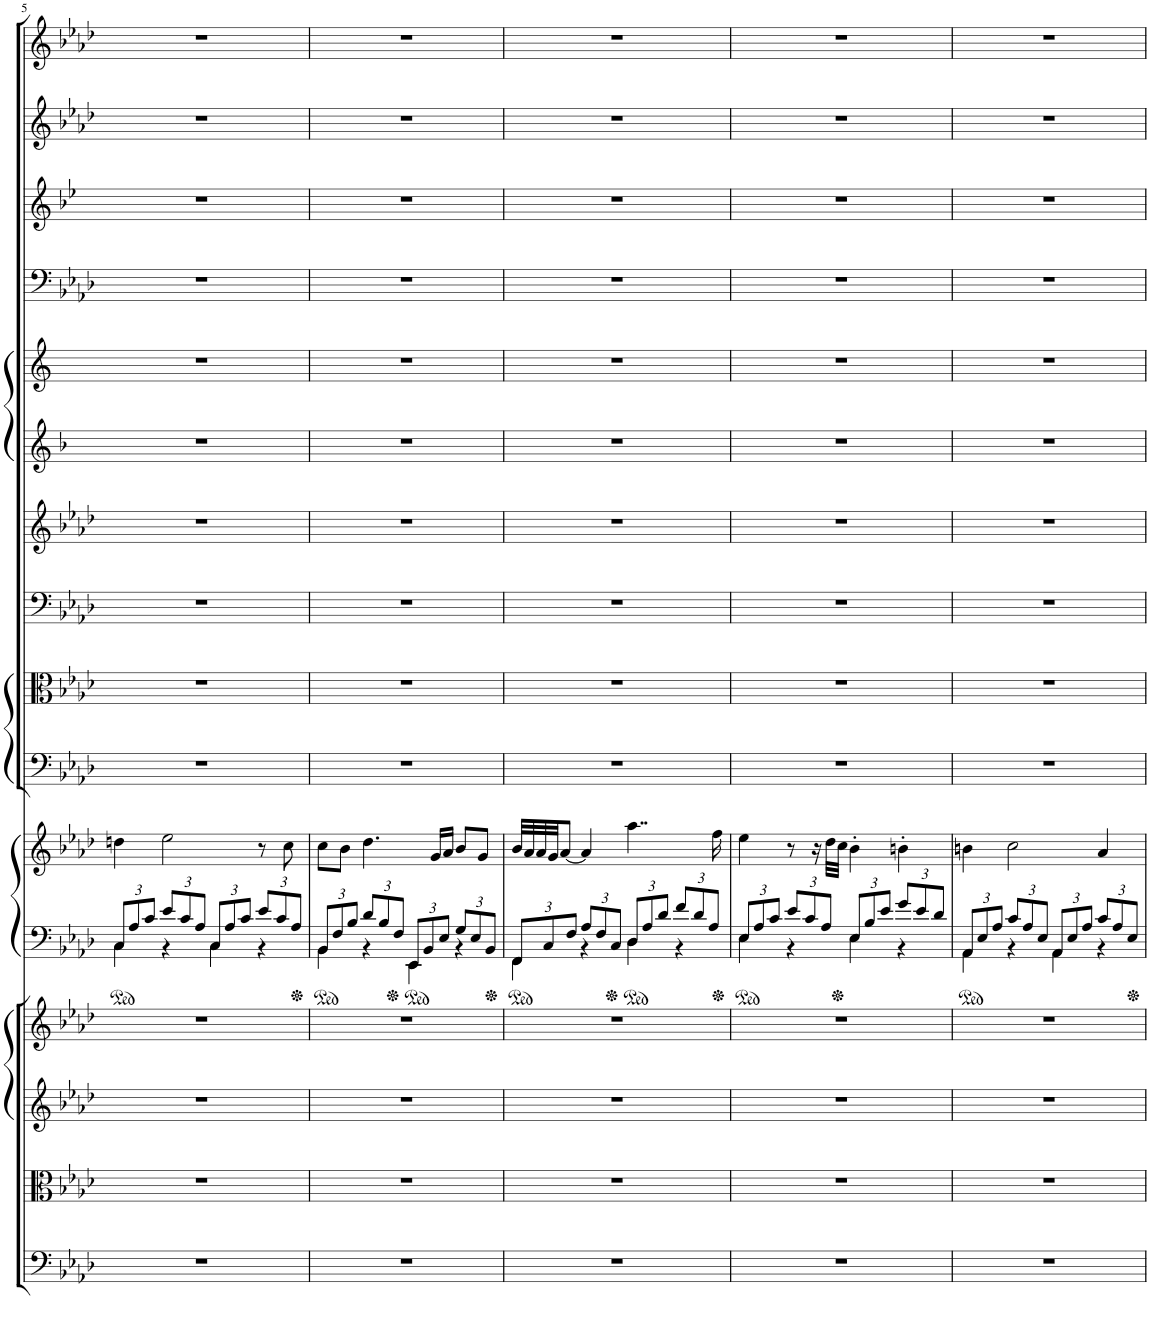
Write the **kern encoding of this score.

**kern	**kern	**kern	**kern	**kern	**kern	**kern	**kern	**kern	**kern	**kern	**kern	**kern	**kern	**kern	**kern
*part15	*part14	*part13	*part12	*part11	*part11	*part10	*part9	*part8	*part7	*part6	*part5	*part4	*part3	*part2	*part1
*staff16	*staff15	*staff14	*staff13	*staff12	*staff11	*staff10	*staff9	*staff8	*staff7	*staff6	*staff5	*staff4	*staff3	*staff2	*staff1
*I"Bassi	*I"Viola	*I"Violino II	*I"Violino I	*I"Pianoforte	*	*I"Trombone Basso	*I"Tromboni Alto, Tenore	*I"Timpani in C, F, G	*I"Trombe in C	*I"Corni in Es	*I"Corni in As	*I"Fagotti	*I"Clarinetti in B	*I"Oboi (II = Corno inglese)	*I"Flauto
*	*	*	*	*I'Pno	*	*	*I'Trb	*I'Timp	*	*	*	*	*I'Cl	*I'Ob	*I'Fl
!!LO:PB:g=z
*clefF4	*clefC3	*clefG2	*clefG2	*clefF4	*clefG2	*clefF4	*clefC3	*clefF4	*clefG2	*clefG2	*clefG2	*clefF4	*clefG2	*clefG2	*clefG2
*	*	*	*	*	*	*	*	*	*	*Trd4c7	*Trd4c7	*	*Trd1c2	*	*
*k[b-e-a-d-]	*k[b-e-a-d-]	*k[b-e-a-d-]	*k[b-e-a-d-]	*k[b-e-a-d-]	*k[b-e-a-d-]	*k[b-e-a-d-]	*k[b-e-a-d-]	*k[b-e-a-d-]	*k[b-e-a-d-]	*k[b-]	*k[]	*k[b-e-a-d-]	*k[b-e-]	*k[b-e-a-d-]	*k[b-e-a-d-]
*M4/4	*M4/4	*M4/4	*M4/4	*M4/4	*M4/4	*M4/4	*M4/4	*M4/4	*M4/4	*M4/4	*M4/4	*M4/4	*M4/4	*M4/4	*M4/4
*met(c)	*met(c)	*met(c)	*met(c)	*met(c)	*met(c)	*met(c)	*met(c)	*met(c)	*met(c)	*met(c)	*met(c)	*met(c)	*met(c)	*met(c)	*met(c)
*	*	*	*	*Xbrackettup	*	*	*	*	*	*	*	*	*	*	*
=5	=5	=5	=5	=5	=5	=5	=5	=5	=5	=5	=5	=5	=5	=5	=5
*	*	*	*	*^	*	*	*	*	*	*	*	*	*	*	*
1r	1r	1r	1r	12C/L	4C\	4ddn\	1r	1r	1r	1r	1r	1r	1r	1r	1r	1r
.	.	.	.	12A-/	.	.	.	.	.	.	.	.	.	.	.	.
.	.	.	.	12c/J	.	.	.	.	.	.	.	.	.	.	.	.
.	.	.	.	12e-/L	4r	2ee-\	.	.	.	.	.	.	.	.	.	.
.	.	.	.	12c/	.	.	.	.	.	.	.	.	.	.	.	.
.	.	.	.	12A-/J	.	.	.	.	.	.	.	.	.	.	.	.
.	.	.	.	12C/L	4C\	.	.	.	.	.	.	.	.	.	.	.
.	.	.	.	12A-/	.	.	.	.	.	.	.	.	.	.	.	.
.	.	.	.	12c/J	.	.	.	.	.	.	.	.	.	.	.	.
.	.	.	.	12e-/L	4r	8r	.	.	.	.	.	.	.	.	.	.
.	.	.	.	12c/	.	.	.	.	.	.	.	.	.	.	.	.
.	.	.	.	.	.	8cc\	.	.	.	.	.	.	.	.	.	.
.	.	.	.	12A-/J	.	.	.	.	.	.	.	.	.	.	.	.
=6	=6	=6	=6	=6	=6	=6	=6	=6	=6	=6	=6	=6	=6	=6	=6	=6
1r	1r	1r	1r	12BB-/L	4BB-\	8cc\L	1r	1r	1r	1r	1r	1r	1r	1r	1r	1r
.	.	.	.	12F/	.	.	.	.	.	.	.	.	.	.	.	.
.	.	.	.	.	.	8b-\J	.	.	.	.	.	.	.	.	.	.
.	.	.	.	12B-/J	.	.	.	.	.	.	.	.	.	.	.	.
.	.	.	.	12d-/L	4r	4.dd-\	.	.	.	.	.	.	.	.	.	.
.	.	.	.	12B-/	.	.	.	.	.	.	.	.	.	.	.	.
.	.	.	.	12F/J	.	.	.	.	.	.	.	.	.	.	.	.
.	.	.	.	12EE-/L	4EE-\	.	.	.	.	.	.	.	.	.	.	.
.	.	.	.	12BB-/	.	.	.	.	.	.	.	.	.	.	.	.
.	.	.	.	.	.	16g/LL	.	.	.	.	.	.	.	.	.	.
.	.	.	.	12E-/J	.	.	.	.	.	.	.	.	.	.	.	.
.	.	.	.	.	.	16a-/JJ	.	.	.	.	.	.	.	.	.	.
.	.	.	.	12G/L	4r	8b-/L	.	.	.	.	.	.	.	.	.	.
.	.	.	.	12E-/	.	.	.	.	.	.	.	.	.	.	.	.
.	.	.	.	.	.	8g/J	.	.	.	.	.	.	.	.	.	.
.	.	.	.	12BB-/J	.	.	.	.	.	.	.	.	.	.	.	.
=7	=7	=7	=7	=7	=7	=7	=7	=7	=7	=7	=7	=7	=7	=7	=7	=7
1r	1r	1r	1r	12FF/L	4FF\	32b-/LLL	1r	1r	1r	1r	1r	1r	1r	1r	1r	1r
.	.	.	.	.	.	32a-/	.	.	.	.	.	.	.	.	.	.
.	.	.	.	.	.	32a-/	.	.	.	.	.	.	.	.	.	.
.	.	.	.	12C/	.	.	.	.	.	.	.	.	.	.	.	.
.	.	.	.	.	.	32g/JJ	.	.	.	.	.	.	.	.	.	.
.	.	.	.	.	.	[8a-/J	.	.	.	.	.	.	.	.	.	.
.	.	.	.	12F/J	.	.	.	.	.	.	.	.	.	.	.	.
.	.	.	.	12A-/L	4r	4a-/]	.	.	.	.	.	.	.	.	.	.
.	.	.	.	12F/	.	.	.	.	.	.	.	.	.	.	.	.
.	.	.	.	12C/J	.	.	.	.	.	.	.	.	.	.	.	.
.	.	.	.	12D-/L	4D-\	4..aa-\	.	.	.	.	.	.	.	.	.	.
.	.	.	.	12A-/	.	.	.	.	.	.	.	.	.	.	.	.
.	.	.	.	12d-/J	.	.	.	.	.	.	.	.	.	.	.	.
.	.	.	.	12f/L	4r	.	.	.	.	.	.	.	.	.	.	.
.	.	.	.	12d-/	.	.	.	.	.	.	.	.	.	.	.	.
.	.	.	.	12A-/J	.	.	.	.	.	.	.	.	.	.	.	.
.	.	.	.	.	.	16ff\	.	.	.	.	.	.	.	.	.	.
=8	=8	=8	=8	=8	=8	=8	=8	=8	=8	=8	=8	=8	=8	=8	=8	=8
1r	1r	1r	1r	12E-/L	4E-\	4ee-\	1r	1r	1r	1r	1r	1r	1r	1r	1r	1r
.	.	.	.	12A-/	.	.	.	.	.	.	.	.	.	.	.	.
.	.	.	.	12c/J	.	.	.	.	.	.	.	.	.	.	.	.
.	.	.	.	12e-/L	4r	8r	.	.	.	.	.	.	.	.	.	.
.	.	.	.	12c/	.	.	.	.	.	.	.	.	.	.	.	.
.	.	.	.	.	.	16r	.	.	.	.	.	.	.	.	.	.
.	.	.	.	12A-/J	.	.	.	.	.	.	.	.	.	.	.	.
.	.	.	.	.	.	32dd-\LLL	.	.	.	.	.	.	.	.	.	.
.	.	.	.	.	.	32cc\JJJ	.	.	.	.	.	.	.	.	.	.
.	.	.	.	12E-/L	4E-\	4b-'\	.	.	.	.	.	.	.	.	.	.
.	.	.	.	12B-/	.	.	.	.	.	.	.	.	.	.	.	.
.	.	.	.	12e-/J	.	.	.	.	.	.	.	.	.	.	.	.
.	.	.	.	12g/L	4r	4bn'\	.	.	.	.	.	.	.	.	.	.
.	.	.	.	12e-/	.	.	.	.	.	.	.	.	.	.	.	.
.	.	.	.	12d-/J	.	.	.	.	.	.	.	.	.	.	.	.
=9	=9	=9	=9	=9	=9	=9	=9	=9	=9	=9	=9	=9	=9	=9	=9	=9
1r	1r	1r	1r	12AA-/L	4AA-\	4bn\	1r	1r	1r	1r	1r	1r	1r	1r	1r	1r
.	.	.	.	12E-/	.	.	.	.	.	.	.	.	.	.	.	.
.	.	.	.	12A-/J	.	.	.	.	.	.	.	.	.	.	.	.
.	.	.	.	12c/L	4r	2cc\	.	.	.	.	.	.	.	.	.	.
.	.	.	.	12A-/	.	.	.	.	.	.	.	.	.	.	.	.
.	.	.	.	12E-/J	.	.	.	.	.	.	.	.	.	.	.	.
.	.	.	.	12AA-/L	4AA-\	.	.	.	.	.	.	.	.	.	.	.
.	.	.	.	12E-/	.	.	.	.	.	.	.	.	.	.	.	.
.	.	.	.	12A-/J	.	.	.	.	.	.	.	.	.	.	.	.
.	.	.	.	12c/L	4r	4a-/	.	.	.	.	.	.	.	.	.	.
.	.	.	.	12A-/	.	.	.	.	.	.	.	.	.	.	.	.
.	.	.	.	12E-/J	.	.	.	.	.	.	.	.	.	.	.	.
*	*	*	*	*v	*v	*	*	*	*	*	*	*	*	*	*	*
=	=	=	=	=	=	=	=	=	=	=	=	=	=	=	=
*-	*-	*-	*-	*-	*-	*-	*-	*-	*-	*-	*-	*-	*-	*-	*-
